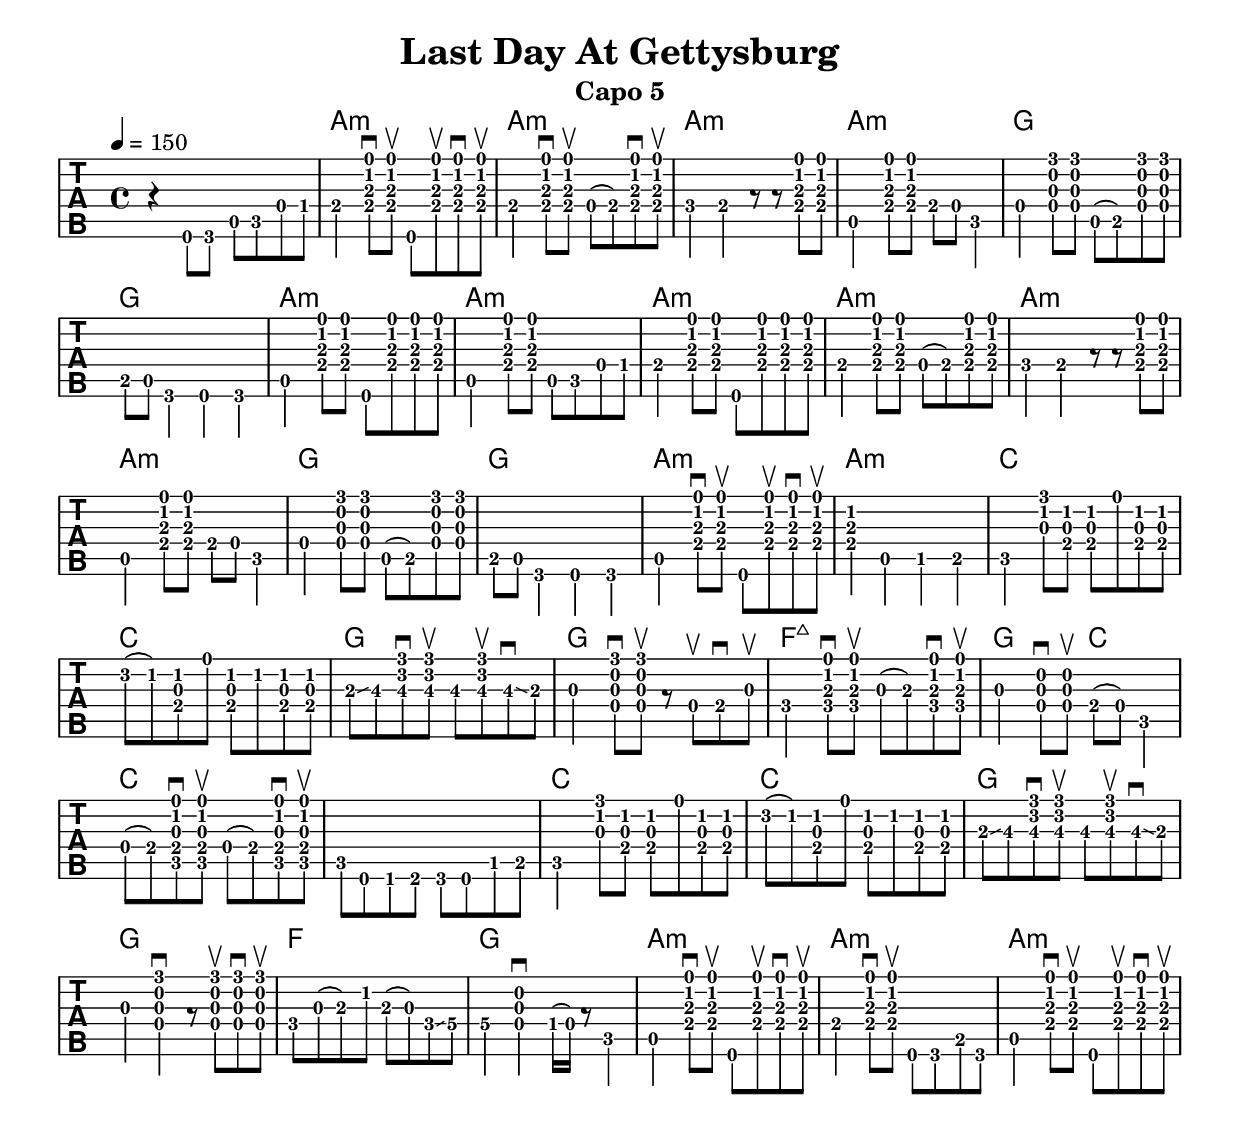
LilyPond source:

%
%
%
\version "2.23.2"
\include "english.ly"
\include "articulate.ly"
\header {
  title = "Last Day At Gettysburg"
  subtitle = "Capo 5"
  composer = ""
}

\layout {
  \context {
    \Score
    \omit BarNumber

  }
  indent = 0.0
  \override Voice.StringNumber.stencil = ##f
}

\include "predefined-guitar-fretboards.ly"

chord_music = {
  \time 4/4
  \chordmode  {
    s1 a:m a:m a:m a:m g g a:m a:m
    a:m a:m a:m a:m g g a:m a:m c c
    g g f:maj7 g2 c2 c1 s1 
    c c g g f g a:m a:m a:m
  }
}

music = {
  \clef moderntab
  \key d \major
  \time 4/4
  \stemDown
  \relative c {
    \override Score.RehearsalMark.stencil =
    #(make-stencil-boxer 0.15 0.3 ly:text-interface::print)
    %   \mark \default
    \override Beam.concaveness = #10000
    \set TabStaff.minimumFret = #0
    r4 e,8 g a c d ef |
    e4  <e a c e>8 \downbow <e a c e>8 \upbow e, <e' a c e>8 \upbow <e a c e>8 \downbow <e a c e>8 \upbow |
    e4 <e a c e>8 \downbow <e a c e>8 \upbow d( e) <e a c e>8 \downbow <e a c e>8 \upbow |
    f4 e4 r8 r8 <e a c e>8 <e a c e>8 |
    a,4 <e' a c e>8 <e a c e>8 e d c4 |
    d4 <d g b g'>8 <d g b g'>8  a( b) <d g b g'>8 <d g b g'>8 |
    b8 a8 g4 e4 g4 |
    a4 <e' a c e>8 <e a c e>8 e,8 <e' a c e>8 <e a c e>8 <e a c e>8 |
    a,4 <e' a c e>8 <e a c e>8 a, c d ef |
    e4 <e a c e>8 <e a c e>8 e, <e' a c e>8 <e a c e>8 <e a c e>8 |
    e4 <e a c e>8 <e a c e>8 d( e) <e a c e>8 <e a c e>8 |
    f4 e4 r8 r8 <e a c e>8 <e a c e>8 |
    a,4 <e' a c e>8 <e a c e>8 e d c4 |
    d4 <d g b g'>8 <d g b g'>8  a( b) <d g b g'>8 <d g b g'>8 |
    b8 a8 g4 e4 g4 |
    a4 <e' a c e>8 \downbow <e a c e>8 \upbow e,8 <e' a c e>8 \upbow <e a c e>8 \downbow <e a c e>8 \upbow |
    <e a c>4 a, bf b |
    c <g' c g'>8 <e g c> <e g c> e' <e, g c> <e g c> |
    d'( c) <e, g c> e' <e, g c> c' <e, g c> <e g c> |
    \set TabStaff.minimumFret = #2
    a8 \glissando b\3 <b d g> \downbow <b d g> \upbow b\3 <b d g> \upbow b\3 \downbow \glissando a |
    g4 <d g b g'>8 \downbow <d g b g'>8 \upbow r8 d \upbow e \downbow g \upbow | 
    \set TabStaff.minimumFret = #0
    f4 <f a c e>8 \downbow <f a c e>8 \upbow g( a) <f a c e>8 \downbow <f a c e>8 \upbow | 
    g4 <d g b>8 \downbow <d g b> \upbow e( d) c4 |
    d8( e) <c e g c e>8 \downbow <c e g c e>8 \upbow d8( e) <c e g c e>8 \downbow <c e g c e>8 \upbow |
    c8 e, f fs g e bf' b |
    c4 <g' c g'>8 <e g c> <e g c> e' <e, g c> <e g c> |
    d'( c) <e, g c> e' <e, g c> c' <e, g c> <e g c> |
    \set TabStaff.minimumFret = #2
    a8 \glissando b\3 <b d g> \downbow <b d g> \upbow b\3 <b d g> \upbow b\3 \downbow \glissando a |
    g4 <d g b g'>4 \downbow  r8 <d g b g'>8 \upbow <d g b g'>8 \downbow <d g b g'>8 \upbow
    \set TabStaff.minimumFret = #0
    f g( a) c a( g) f \glissando g\4 |
    g4\4 <d g b>4 \downbow ef16( d) r8 c4 |
    a4 <e' a c e>8 \downbow <e a c e>8 \upbow e,8 <e' a c e>8 \upbow <e a c e>8 \downbow <e a c e>8 \upbow |
    e4 <e a c e>8 \downbow <e a c e>8 \upbow e, g b g |
    a4 <e' a c e>8 \downbow <e a c e>8 \upbow e,8 <e' a c e>8 \upbow <e a c e>8 \downbow <e a c e>8 \upbow |


  }
}


<<
  \new ChordNames {
    \chord_music
  }

  \new TabStaff  {
    \tabFullNotation
    \clef moderntab
    \tempo  4 = 150

    \music
  }
>>

\score {
  \new Staff \with {midiInstrument = "acoustic guitar (nylon)"}
  \unfoldRepeats \articulate
  \music
  \midi {
    \tempo 4 = 160
  }
}


